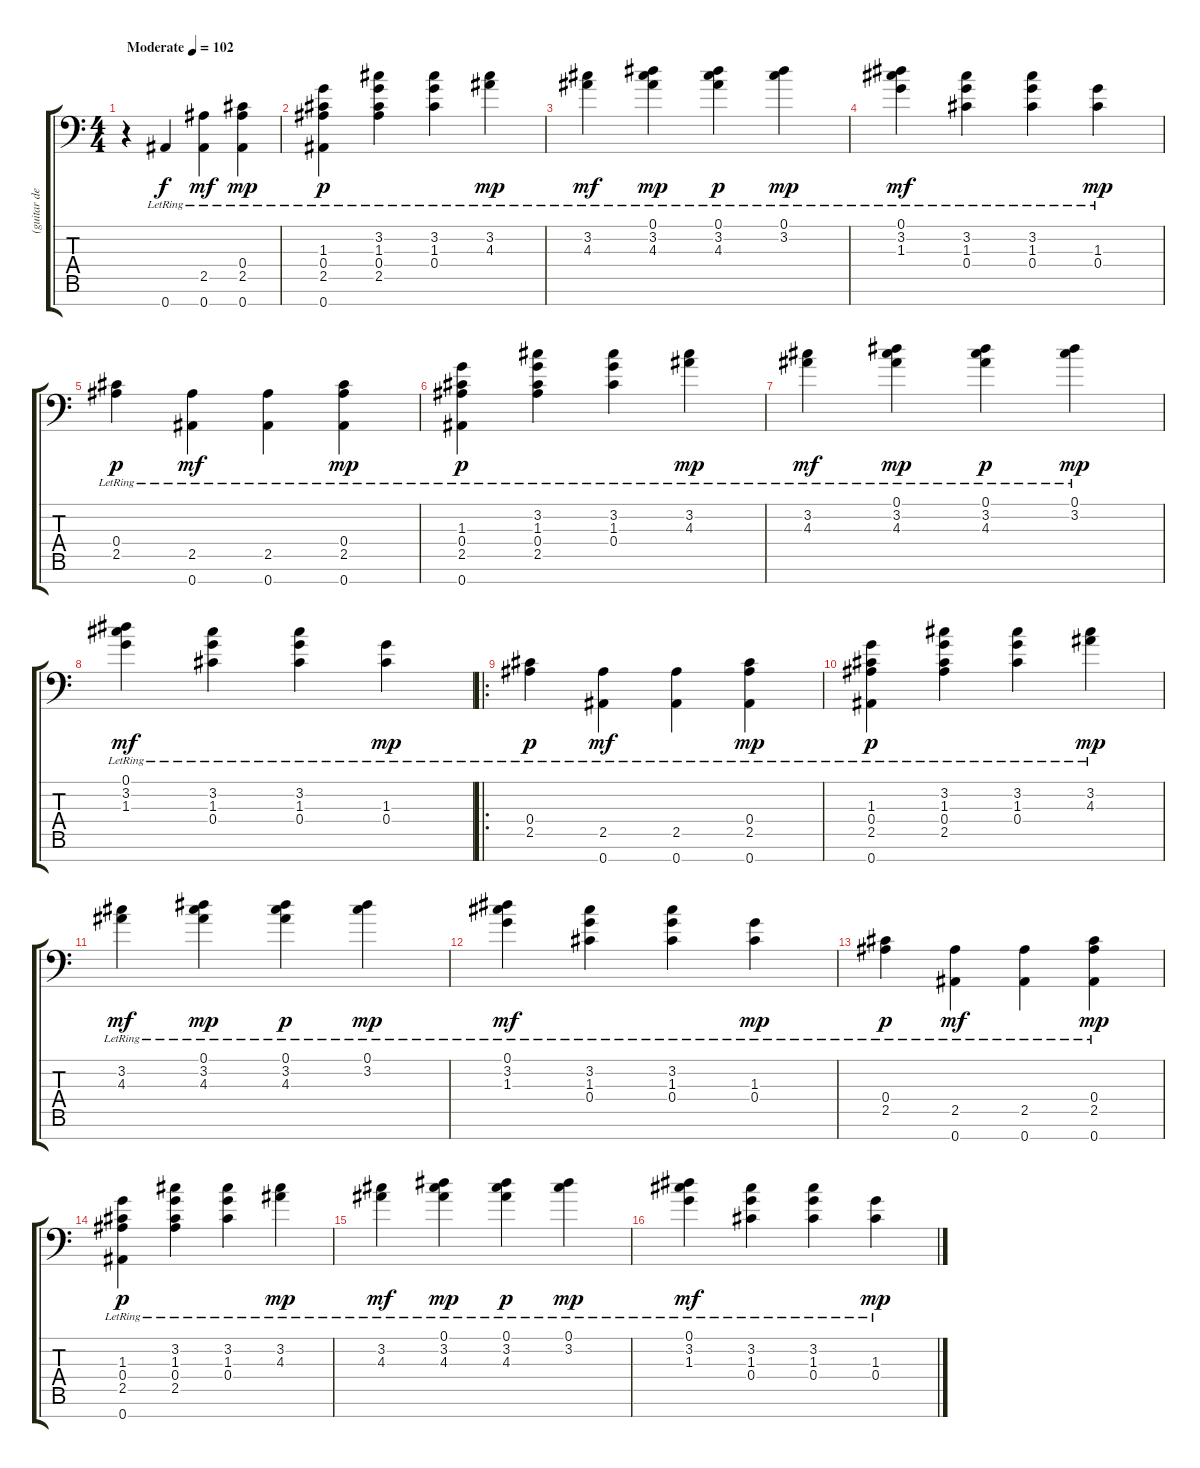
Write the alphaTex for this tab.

\track ("(guitar delay)" "(guitar de") {instrument electricguitarmuted}
\staff {score tabs}
\tuning (Eb4 Bb3 Gb3 Db3 Ab2 Eb2 Bb1) {hide}
\ts (4 4)
\tempo (102 "Moderate")
\clef f4
\ks c
r.4{dy f instrument electricguitarmuted} 0.7{lr}.4 (2.5{lr} 0.7{lr}).4{dy mf} (0.4{lr} 2.5{lr} 0.7{lr}).4{dy mp} |
(1.3{lr} 0.4{lr} 2.5{lr} 0.7{lr}).4{dy p} (3.2{lr} 1.3{lr} 0.4{lr} 2.5{lr}).4 (3.2{lr} 1.3{lr} 0.4{lr}).4 (3.2{lr} 4.3{lr}).4{dy mp} |
(3.2 4.3{lr}).4{dy mf} (0.1{lr} 3.2 4.3{lr}).4{dy mp} (0.1{lr} 3.2{lr} 4.3{lr}).4{dy p} (0.1{lr} 3.2{lr}).4{dy mp} |
(0.1{lr} 3.2 1.3{lr}).4{dy mf} (3.2{lr} 1.3{lr} 0.4{lr}).4 (3.2{lr} 1.3{lr} 0.4{lr}).4 (1.3 0.4{lr}).4{dy mp} |
(0.4 2.5{lr}).4{dy p} (2.5{lr} 0.7{lr}).4{dy mf} (2.5{lr} 0.7{lr}).4 (0.4{lr} 2.5{lr} 0.7{lr}).4{dy mp} |
(1.3{lr} 0.4{lr} 2.5{lr} 0.7{lr}).4{dy p} (3.2{lr} 1.3{lr} 0.4{lr} 2.5{lr}).4 (3.2{lr} 1.3{lr} 0.4{lr}).4 (3.2{lr} 4.3{lr}).4{dy mp} |
(3.2 4.3{lr}).4{dy mf} (0.1{lr} 3.2 4.3{lr}).4{dy mp} (0.1{lr} 3.2{lr} 4.3{lr}).4{dy p} (0.1{lr} 3.2{lr}).4{dy mp} |
(0.1{lr} 3.2 1.3{lr}).4{dy mf} (3.2{lr} 1.3{lr} 0.4{lr}).4 (3.2{lr} 1.3{lr} 0.4{lr}).4 (1.3 0.4{lr}).4{dy mp} |
\ro
(0.4 2.5{lr}).4{dy p} (2.5{lr} 0.7{lr}).4{dy mf} (2.5{lr} 0.7{lr}).4 (0.4{lr} 2.5{lr} 0.7{lr}).4{dy mp} |
(1.3{lr} 0.4{lr} 2.5{lr} 0.7{lr}).4{dy p} (3.2{lr} 1.3{lr} 0.4{lr} 2.5{lr}).4 (3.2{lr} 1.3{lr} 0.4{lr}).4 (3.2{lr} 4.3{lr}).4{dy mp} |
(3.2 4.3{lr}).4{dy mf} (0.1{lr} 3.2 4.3{lr}).4{dy mp} (0.1{lr} 3.2{lr} 4.3{lr}).4{dy p} (0.1{lr} 3.2{lr}).4{dy mp} |
(0.1{lr} 3.2 1.3{lr}).4{dy mf} (3.2{lr} 1.3{lr} 0.4{lr}).4 (3.2{lr} 1.3{lr} 0.4{lr}).4 (1.3 0.4{lr}).4{dy mp} |
(0.4 2.5{lr}).4{dy p} (2.5{lr} 0.7{lr}).4{dy mf} (2.5{lr} 0.7{lr}).4 (0.4{lr} 2.5{lr} 0.7{lr}).4{dy mp} |
(1.3{lr} 0.4{lr} 2.5{lr} 0.7{lr}).4{dy p} (3.2{lr} 1.3{lr} 0.4{lr} 2.5{lr}).4 (3.2{lr} 1.3{lr} 0.4{lr}).4 (3.2{lr} 4.3{lr}).4{dy mp} |
(3.2 4.3{lr}).4{dy mf} (0.1{lr} 3.2 4.3{lr}).4{dy mp} (0.1{lr} 3.2{lr} 4.3{lr}).4{dy p} (0.1{lr} 3.2{lr}).4{dy mp} |
(0.1{lr} 3.2 1.3{lr}).4{dy mf} (3.2{lr} 1.3{lr} 0.4{lr}).4 (3.2{lr} 1.3{lr} 0.4{lr}).4 (1.3 0.4{lr}).4{dy mp}
